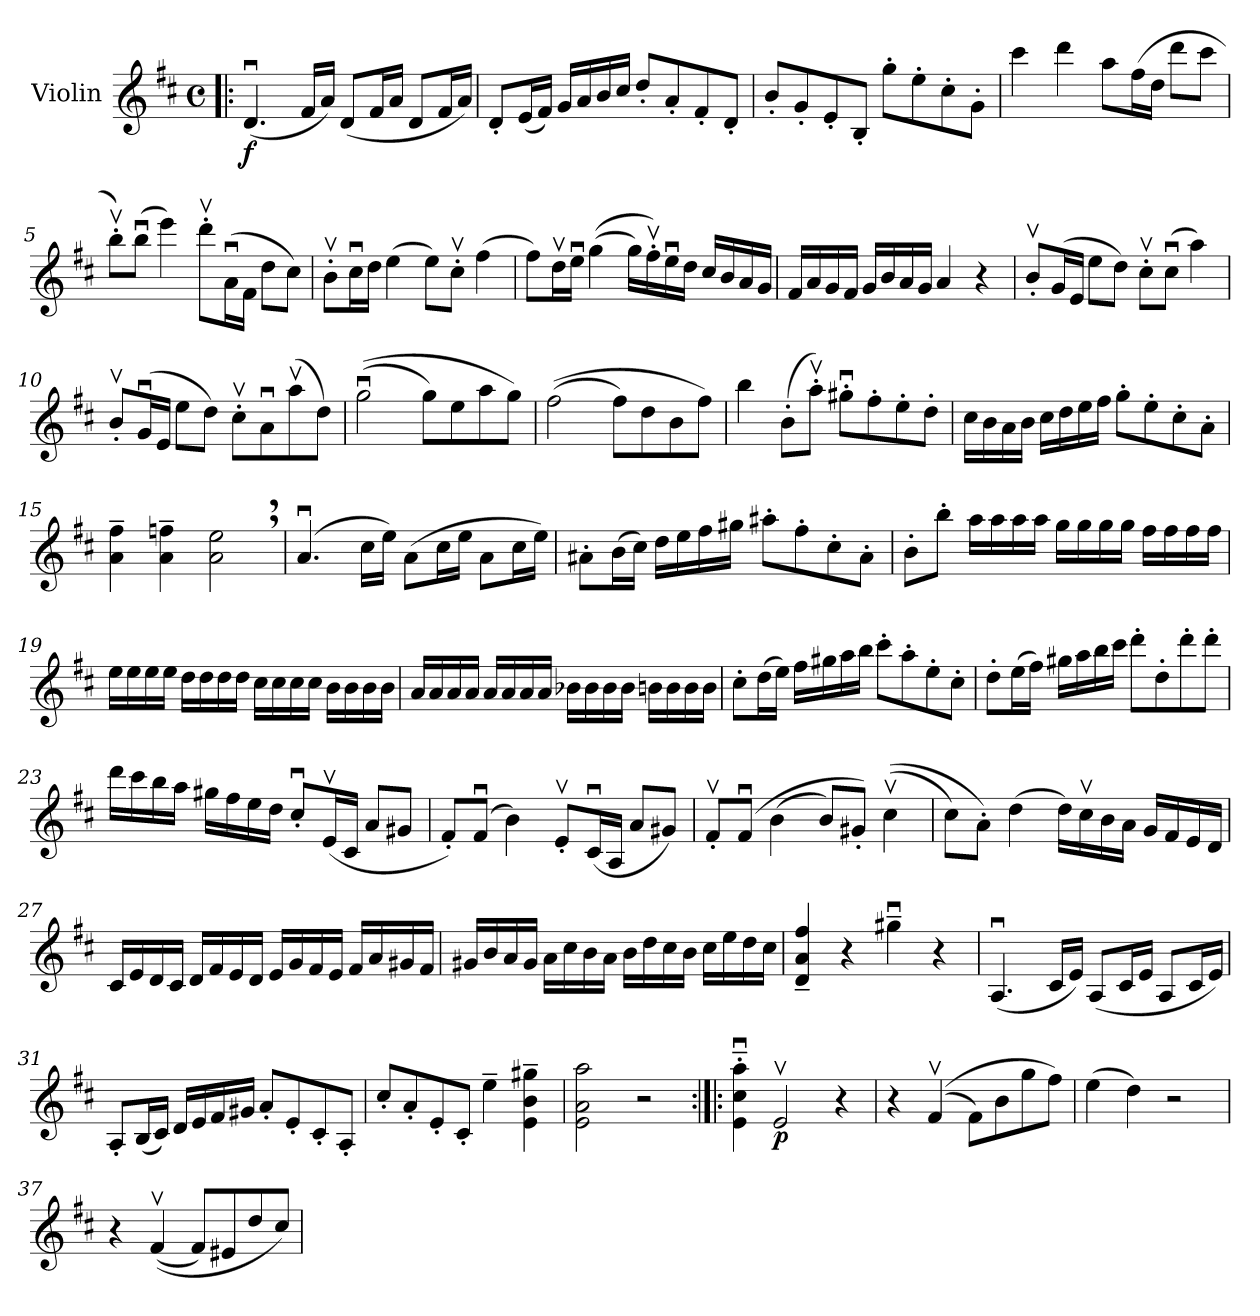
**kern	**dynam
*part1	*part1
*staff1	*staff1
*I"Violin	*
*I'Vln.	*
*clefG2	*
*k[f#c#]	*
*M4/4	*
*met(c)	*
*MM125	*
=1!|:	=1!|:
!	!LO:DY:b
(4.du/	f
16f#/LL	.
16a/JJ)	.
(8d/L	.
16f#/L	.
16a/JJ	.
8d/L	.
16f#/L	.
16a/JJ)	.
=2	=2
8d'/L	.
(16e/L	.
16f#/JJ)	.
16g/LL	.
16a/	.
16b/	.
16cc#/JJ	.
8dd'/L	.
8a'/	.
8f#'/	.
8d'/J	.
=3	=3
8b'/L	.
8g'/	.
8e'/	.
8B'/J	.
8gg'\L	.
8ee'\	.
8cc#'\	.
8g'\J	.
=4	=4
4ccc#\	.
4ddd\	.
8aa\L	.
(16ff#\L	.
16dd\JJ	.
8ddd\L	.
8ccc#\J	.
!!LO:LB:g=z
=5	=5
8bbv'\L)	.
(8bbu\J	.
4eee\)	.
8dddv'\L	.
(16au\L	.
16f#\JJ	.
8dd\L	.
8cc#\J)	.
=6	=6
8bv'\L	.
16cc#u\L	.
16dd\JJ	.
(4ee\	.
8ee\L)	.
8cc#v'\J	.
(4ff#\	.
=7	=7
8ff#\L)	.
16ddv\L	.
16eeu\JJ	.
((4gg\	.
16gg\LL)	.
16ff#v'\)	.
16eeu\	.
16dd\JJ	.
16cc#/LL	.
16b/	.
16a/	.
16g/JJ	.
=8	=8
16f#/LL	.
16a/	.
16g/	.
16f#/JJ	.
16g/LL	.
16b/	.
16a/	.
16g/JJ	.
4a/	.
4r	.
!!LO:LB:g=z
=9	=9
8bv'/L	.
(16g/L	.
16e/JJ	.
8ee\L	.
8dd\J)	.
8cc#v'\L	.
(8cc#u\J	.
4aa\)	.
=10	=10
8bv'/L	.
(16gu/L	.
16e/JJ	.
8ee\L	.
8dd\J)	.
8cc#v'\L	.
8au\	.
(8aav\	.
8dd\J)	.
=11	=11
((2ggu\	.
8gg\L)	.
8ee\	.
8aa\	.
8gg\J)	.
=12	=12
((2ff#\	.
8ff#\L)	.
8dd\	.
8b\	.
8ff#\J)	.
!!LO:LB:g=z
=13	=13
4bb\	.
(8b'\L	.
8aav'\J)	.
8gg#Xu'\L	.
8ff#'\	.
8ee'\	.
8dd'\J	.
=14	=14
16cc#\LL	.
16b\	.
16a\	.
16b\JJ	.
16cc#\LL	.
16dd\	.
16ee\	.
16ff#\JJ	.
8gg'\L	.
8ee'\	.
8cc#'\	.
8a'\J	.
=15	=15
4a\~ 4ff#\~	.
4a\~ 4ffn\~	.
2a\, 2ee\,	.
=16	=16
(4.au/	.
16cc#\LL	.
16ee\JJ)	.
(8a\L	.
16cc#\L	.
16ee\JJ	.
8a\L	.
16cc#\L	.
16ee\JJ)	.
!!LO:LB:g=z
=17	=17
8a#X'\L	.
(16b\L	.
16cc#\JJ)	.
16dd\LL	.
16ee\	.
16ff#\	.
16gg#X\JJ	.
8aa#X'\L	.
8ff#'\	.
8cc#'\	.
8a#'\J	.
=18	=18
8b'\L	.
8bb'\J	.
16aa\LL	.
16aa\	.
16aa\	.
16aa\JJ	.
16gg\LL	.
16gg\	.
16gg\	.
16gg\JJ	.
16ff#\LL	.
16ff#\	.
16ff#\	.
16ff#\JJ	.
=19	=19
16ee\LL	.
16ee\	.
16ee\	.
16ee\JJ	.
16dd\LL	.
16dd\	.
16dd\	.
16dd\JJ	.
16cc#\LL	.
16cc#\	.
16cc#\	.
16cc#\JJ	.
16b\LL	.
16b\	.
16b\	.
16b\JJ	.
!!LO:LB:g=z
=20	=20
16a/LL	.
16a/	.
16a/	.
16a/JJ	.
16a/LL	.
16a/	.
16a/	.
16a/JJ	.
16b-X\LL	.
16b-\	.
16b-\	.
16b-\JJ	.
16bn\LL	.
16b\	.
16b\	.
16b\JJ	.
!!LO:LB:g=z
=21	=21
8cc#'\L	.
(16dd\L	.
16ee\JJ)	.
16ff#\LL	.
16gg#X\	.
16aa\	.
16bb\JJ	.
8ccc#'\L	.
8aa'\	.
8ee'\	.
8cc#'\J	.
=22	=22
8dd'\L	.
(16ee\L	.
16ff#\JJ)	.
16gg#X\LL	.
16aa\	.
16bb\	.
16ccc#\JJ	.
8ddd'\L	.
8dd'\	.
8ddd'\	.
8ddd'\J	.
=23	=23
16ddd\LL	.
16ccc#\	.
16bb\	.
16aa\JJ	.
16gg#X\LL	.
16ff#\	.
16ee\	.
16dd\JJ	.
8cc#u'/L	.
(16ev/L	.
16c#/JJ	.
8a/L	.
8g#X/J	.
!!LO:LB:g=z
=24	=24
8f#'/L)	.
(8f#u/J	.
4b\)	.
8ev'/L	.
(16c#u/L	.
16A/JJ	.
8a/L	.
8g#X/J)	.
!!LO:LB:g=z
=25	=25
8f#v'/L	.
(8f#u/J	.
(4b\	.
8b/L)	.
8g#X'/J)	.
((4cc#v\	.
=26	=26
8cc#\L)	.
8a'\J)	.
(4dd\	.
16dd\LL)	.
16cc#v\	.
16b\	.
16a\JJ	.
16g/LL	.
16f#/	.
16e/	.
16d/JJ	.
=27	=27
16c#/LL	.
16e/	.
16d/	.
16c#/JJ	.
16d/LL	.
16f#/	.
16e/	.
16d/JJ	.
16e/LL	.
16g/	.
16f#/	.
16e/JJ	.
16f#/LL	.
16a/	.
16g#X/	.
16f#/JJ	.
!!LO:PB:g=z
=28	=28
16g#X/LL	.
16b/	.
16a/	.
16g#/JJ	.
16a\LL	.
16cc#\	.
16b\	.
16a\JJ	.
16b\LL	.
16dd\	.
16cc#\	.
16b\JJ	.
16cc#\LL	.
16ee\	.
16dd\	.
16cc#\JJ	.
!!LO:LB:g=z
=29	=29
4d/~ 4a/~ 4ff#/~	.
4r	.
4gg#Xu~\	.
4r	.
=30	=30
(4.Au/	.
16c#/LL	.
16e/JJ)	.
(8A/L	.
16c#/L	.
16e/JJ	.
8A/L	.
16c#/L	.
16e/JJ)	.
=31	=31
8A'/L	.
(16B/L	.
16c#/JJ)	.
16d/LL	.
16e/	.
16f#/	.
16g#X/JJ	.
8a'/L	.
8e'/	.
8c#'/	.
8A'/J	.
=32	=32
8cc#'/L	.
8a'/	.
8e'/	.
8c#'/J	.
4ee~\	.
4e\~ 4b\~ 4gg#X\~	.
=33	=33
2e\ 2a\ 2aa\	.
2r	.
!!LO:LB:g=z
=34:|!|:	=34:|!|:
4e\u~' 4cc#\u~' 4aa\u~'	.
!	!LO:DY:b
2ev/	p
4r	.
=35	=35
4r	.
((4f#v/	.
8f#\L)	.
8b\	.
8gg\	.
8ff#\J)	.
=36	=36
(4ee\	.
4dd\)	.
2r	.
=37	=37
4r	.
((4f#v/	.
8f#/L)	.
8e#X/	.
8dd/	.
8cc#/J)	.
=	=
*-	*-
